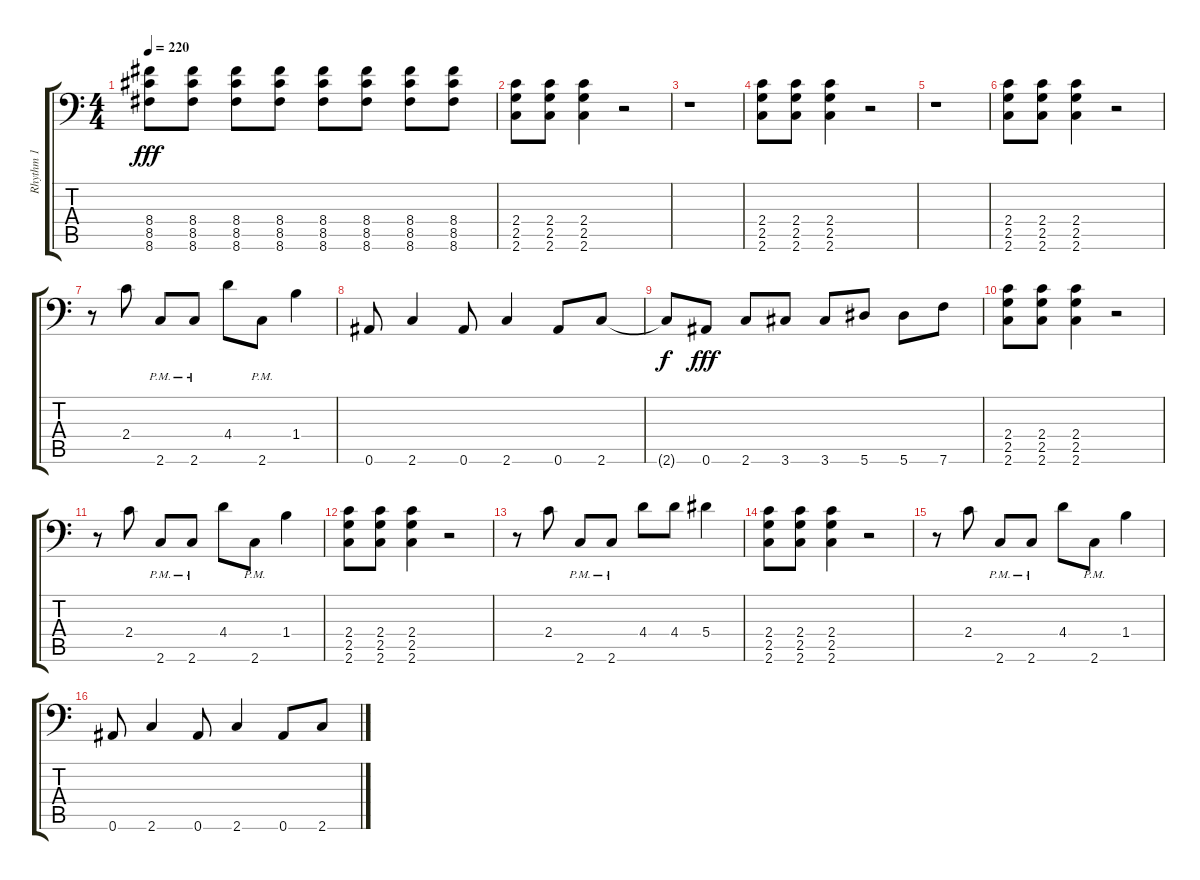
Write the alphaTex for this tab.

\track ("Rhythm 1" "Rhythm 1") {instrument distortionguitar}
\staff {score tabs}
\tuning (C4 G3 Eb3 Bb2 F2 Bb1) {hide}
\ts (4 4)
\tempo 220
\clef f4
\ks c
(8.4 8.5 8.6).8{dy fff} (8.4 8.5 8.6).8 (8.4 8.5 8.6).8 (8.4 8.5 8.6).8 (8.4 8.5 8.6).8 (8.4 8.5 8.6).8 (8.4 8.5 8.6).8 (8.4 8.5 8.6).8 |
(2.4 2.5 2.6).8 (2.4 2.5 2.6).8 (2.4 2.5 2.6).4 r.2 |
r.1 |
(2.4 2.5 2.6).8 (2.4 2.5 2.6).8 (2.4 2.5 2.6).4 r.2 |
r.1 |
(2.4 2.5 2.6).8 (2.4 2.5 2.6).8 (2.4 2.5 2.6).4 r.2 |
r.8 2.4.8 2.6{pm}.8 2.6{pm}.8 4.4.8 2.6{pm}.8 1.4.4 |
0.6.8 2.6.4 0.6.8 2.6.4 0.6.8 2.6.8 |
2.6{t}.8{dy f} 0.6.8{dy fff} 2.6.8 3.6.8 3.6.8 5.6.8 5.6.8 7.6.8 |
(2.4 2.5 2.6).8 (2.4 2.5 2.6).8 (2.4 2.5 2.6).4 r.2 |
r.8 2.4.8 2.6{pm}.8 2.6{pm}.8 4.4.8 2.6{pm}.8 1.4.4 |
(2.4 2.5 2.6).8 (2.4 2.5 2.6).8 (2.4 2.5 2.6).4 r.2 |
r.8 2.4.8 2.6{pm}.8 2.6{pm}.8 4.4.8 4.4.8 5.4.4 |
(2.4 2.5 2.6).8 (2.4 2.5 2.6).8 (2.4 2.5 2.6).4 r.2 |
r.8 2.4.8 2.6{pm}.8 2.6{pm}.8 4.4.8 2.6{pm}.8 1.4.4 |
0.6.8 2.6.4 0.6.8 2.6.4 0.6.8 2.6.8
